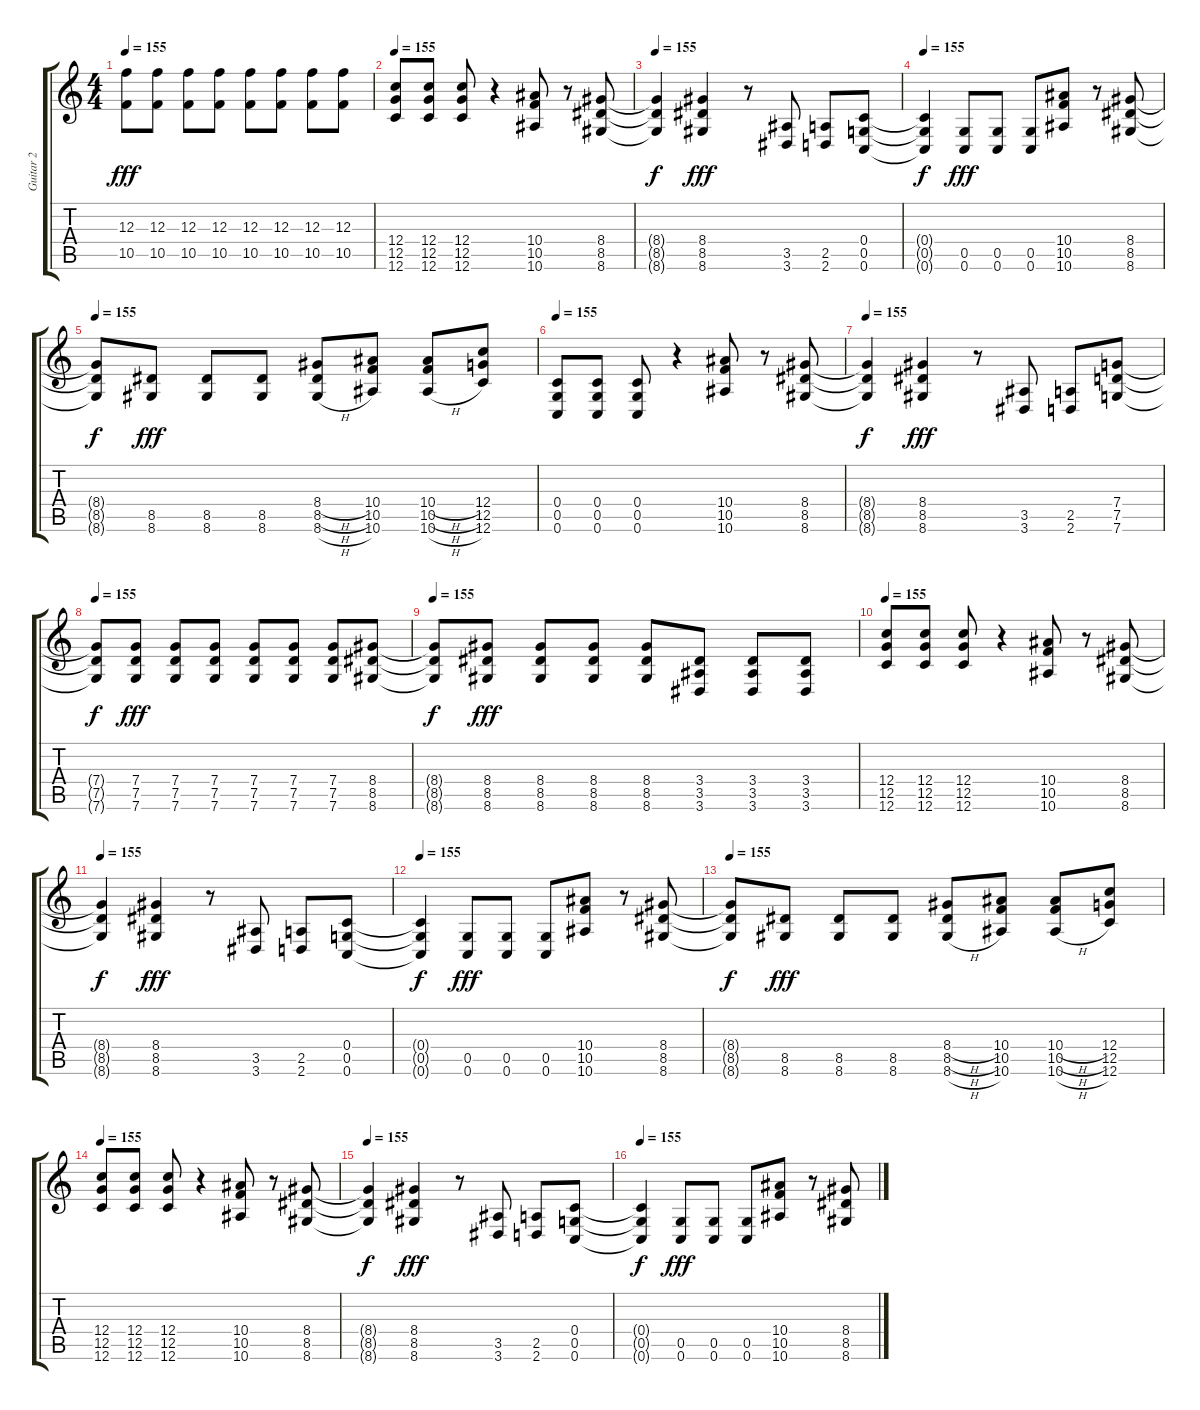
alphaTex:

\track ("Guitar 2" "Guitar 2") {instrument distortionguitar}
\staff {score tabs}
\tuning (D4 A3 F3 C3 G2 C2) {hide}
\ts (4 4)
\tempo 155
\clef g2
\ks c
(12.3 10.5).8{dy fff} (12.3 10.5).8 (12.3 10.5).8 (12.3 10.5).8 (12.3 10.5).8 (12.3 10.5).8 (12.3 10.5).8 (12.3 10.5).8 |
\tempo 155
(12.4 12.5 12.6).8 (12.4 12.5 12.6).8 (12.4 12.5 12.6).8 r.4 (10.4 10.5 10.6).8 r.8 (8.4 8.5 8.6).8 |
\tempo 155
(8.4{t} 8.5{t} 8.6{t}).4{dy f} (8.4 8.5 8.6).4{dy fff} r.8 (3.5 3.6).8 (2.5 2.6).8 (0.4 0.5 0.6).8 |
\tempo 155
(0.4{t} 0.5{t} 0.6{t}).4{dy f} (0.5 0.6).8{dy fff} (0.5 0.6).8 (0.5 0.6).8 (10.4 10.5 10.6).8 r.8 (8.4 8.5 8.6).8 |
\tempo 155
(8.4{t} 8.5{t} 8.6{t}).8{dy f} (8.5 8.6).8{dy fff} (8.5 8.6).8 (8.5 8.6).8 (8.4{h} 8.5{h} 8.6{h}).8 (10.4 10.5 10.6).8 (10.4{h} 10.5{h} 10.6{h}).8 (12.4 12.5 12.6).8 |
\tempo 155
(0.4 0.5 0.6).8 (0.4 0.5 0.6).8 (0.4 0.5 0.6).8 r.4 (10.4 10.5 10.6).8 r.8 (8.4 8.5 8.6).8 |
\tempo 155
(8.4{t} 8.5{t} 8.6{t}).4{dy f} (8.4 8.5 8.6).4{dy fff} r.8 (3.5 3.6).8 (2.5 2.6).8 (7.4 7.5 7.6).8 |
\tempo 155
(7.4{t} 7.5{t} 7.6{t}).8{dy f} (7.4 7.5 7.6).8{dy fff} (7.4 7.5 7.6).8 (7.4 7.5 7.6).8 (7.4 7.5 7.6).8 (7.4 7.5 7.6).8 (7.4 7.5 7.6).8 (8.4 8.5 8.6).8 |
\tempo 155
(8.4{t} 8.5{t} 8.6{t}).8{dy f} (8.4 8.5 8.6).8{dy fff} (8.4 8.5 8.6).8 (8.4 8.5 8.6).8 (8.4 8.5 8.6).8 (3.4 3.5 3.6).8 (3.4 3.5 3.6).8 (3.4 3.5 3.6).8 |
\tempo 155
(12.4 12.5 12.6).8 (12.4 12.5 12.6).8 (12.4 12.5 12.6).8 r.4 (10.4 10.5 10.6).8 r.8 (8.4 8.5 8.6).8 |
\tempo 155
(8.4{t} 8.5{t} 8.6{t}).4{dy f} (8.4 8.5 8.6).4{dy fff} r.8 (3.5 3.6).8 (2.5 2.6).8 (0.4 0.5 0.6).8 |
\tempo 155
(0.4{t} 0.5{t} 0.6{t}).4{dy f} (0.5 0.6).8{dy fff} (0.5 0.6).8 (0.5 0.6).8 (10.4 10.5 10.6).8 r.8 (8.4 8.5 8.6).8 |
\tempo 155
(8.4{t} 8.5{t} 8.6{t}).8{dy f} (8.5 8.6).8{dy fff} (8.5 8.6).8 (8.5 8.6).8 (8.4{h} 8.5{h} 8.6{h}).8 (10.4 10.5 10.6).8 (10.4{h} 10.5{h} 10.6{h}).8 (12.4 12.5 12.6).8 |
\tempo 155
(12.4 12.5 12.6).8 (12.4 12.5 12.6).8 (12.4 12.5 12.6).8 r.4 (10.4 10.5 10.6).8 r.8 (8.4 8.5 8.6).8 |
\tempo 155
(8.4{t} 8.5{t} 8.6{t}).4{dy f} (8.4 8.5 8.6).4{dy fff} r.8 (3.5 3.6).8 (2.5 2.6).8 (0.4 0.5 0.6).8 |
\tempo 155
(0.4{t} 0.5{t} 0.6{t}).4{dy f} (0.5 0.6).8{dy fff} (0.5 0.6).8 (0.5 0.6).8 (10.4 10.5 10.6).8 r.8 (8.4 8.5 8.6).8
